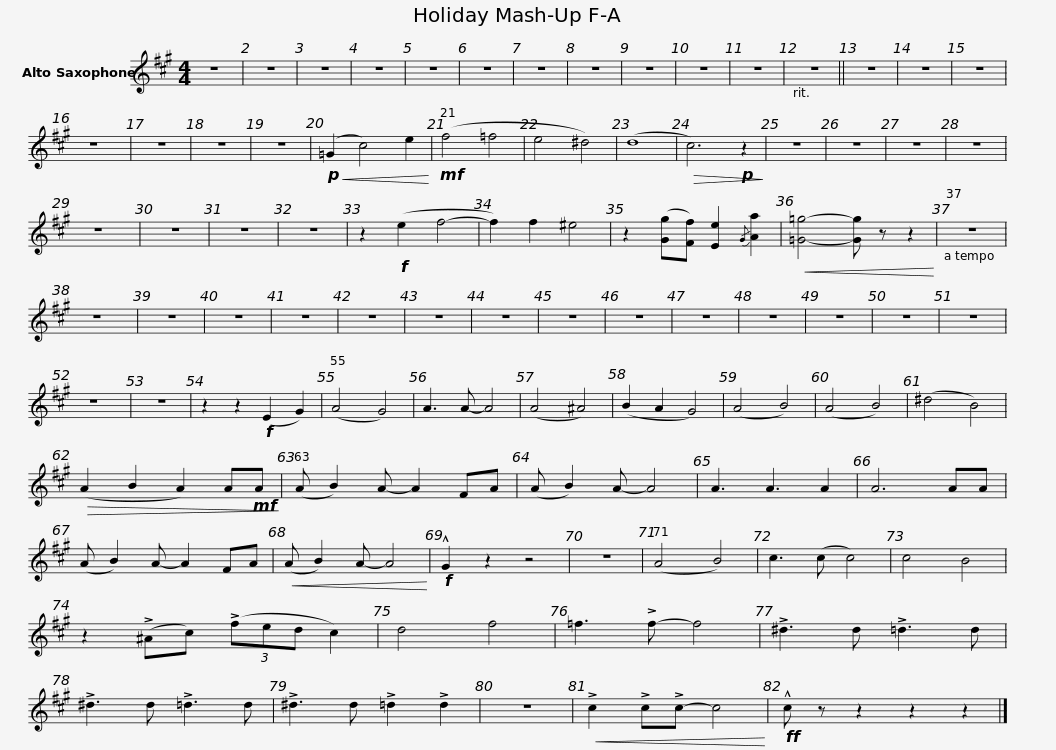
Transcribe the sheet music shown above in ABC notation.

X:1
L:1/8
M:4/4
I:linebreak $
K:none
V:1 treble transpose=-9
V:1
[K:A] z8 | z8 | z8 | z8 | z8 | %5
 z8 | z8 | z8 | z8 | z8 | %10
 z8 | z8 || z8 | z8 | z8 | %15
 z8 | z8 | z8 | z8 |!p!!<(! (=G2 c4) e2!<)! | %20
!mf! (f4 =f4 | e4 ^d4) | (d8 |!>(! c6)!p! z2!>)! | z8 | %25
 z8 | z8 | z8 | z8 | z8 | %30
 z8 | z8 | z2!f! (e2 f4- | f2) f2 ^e4 |$ z2 ([Gg][Ff]) [Ee]2{/G} [Aa]2 | %35
!<(! [=G=g]4- [Gg] z z2!<)! | z8 | z8 | z8 | z8 | %40
 z8 | z8 | z8 | z8 | z8 | %45
 z8 | z8 | z8 | z8 | z8 | %50
 z8 | z8 | z8 | z2 z2!f! (E2 G2) | (A4 G4) | %55
 A3 A- A4 | (A4 ^A4) | (B2 A2 G4) |$ (A4 B4) | (A4 B4) | %60
 (^d4 B4) |!>(! (A2 B2 A2) A!mf!A!>)! | (A B2) A- A2 FA | (A B2) A- A4 | A3 A3 A2 | %65
 A6 AA | (A B2) A- A2 FA |$!<(! (A B2) A- A4!<)! |!f! !^!G2 z2 z4 | z8 | %70
 (A4 B4) | c3 (c c4) | c4 B4 | z2 (!>!^Ac) (3(!>!fed c2) | d4 f4 | %75
 =f3 !>!f- f4 | !>!^d3 d !>!=d3 d |$ !>!^d3 d !>!=d3 d | !>!^d3 d !>!=d2 !>!d2 | z8 | %80
!<(! !>!c2 !>!c!>!c- c4!<)! |!ff! !^!c z z2 z2 z2 |] %82
